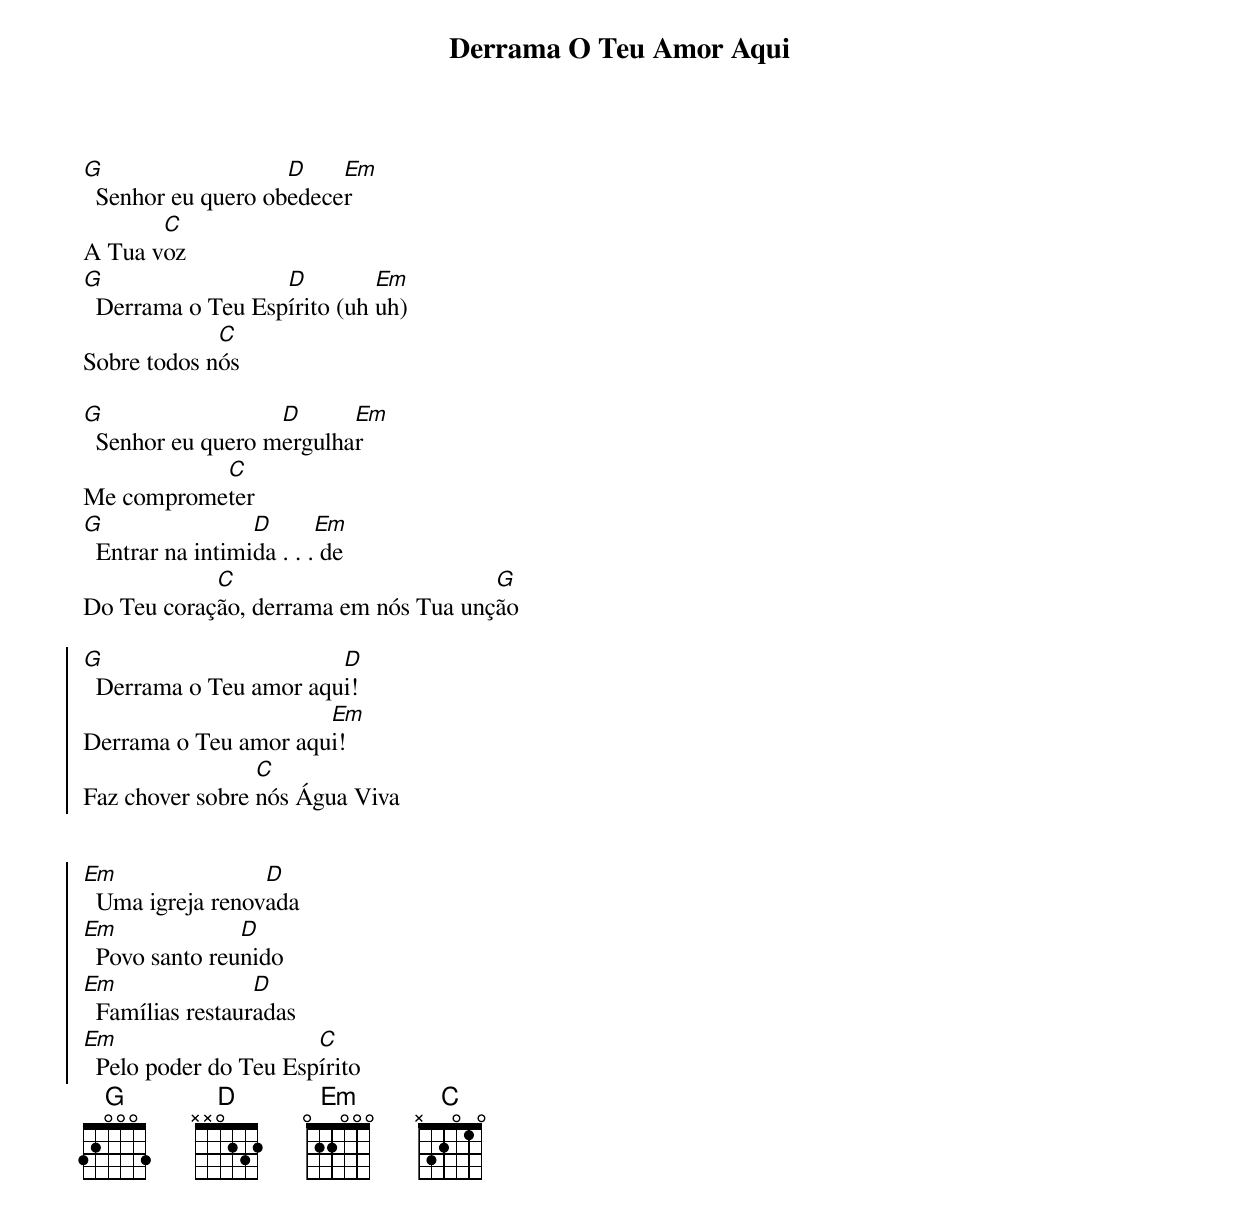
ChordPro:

{title: Derrama O Teu Amor Aqui}
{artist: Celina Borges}
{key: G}
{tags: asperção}


[G]  Senhor eu quero ob[D]edece[Em]r
A Tua v[C]oz
[G]  Derrama o Teu Esp[D]írito (uh [Em]uh)
Sobre todos n[C]ós

[G]  Senhor eu quero m[D]ergulha[Em]r
Me comprome[C]ter
[G]  Entrar na intimi[D]da . . .[Em] de
Do Teu coraç[C]ão, derrama em nós Tua unç[G]ão

{start_of_chorus}
[G]  Derrama o Teu amor aqu[D]i!
Derrama o Teu amor aqu[Em]i!
Faz chover sobre [C]nós Água Viva


[Em]  Uma igreja renov[D]ada
[Em]  Povo santo reu[D]nido
[Em]  Famílias restaur[D]adas
[Em]  Pelo poder do Teu Esp[C]írito
{end_of_chorus}
